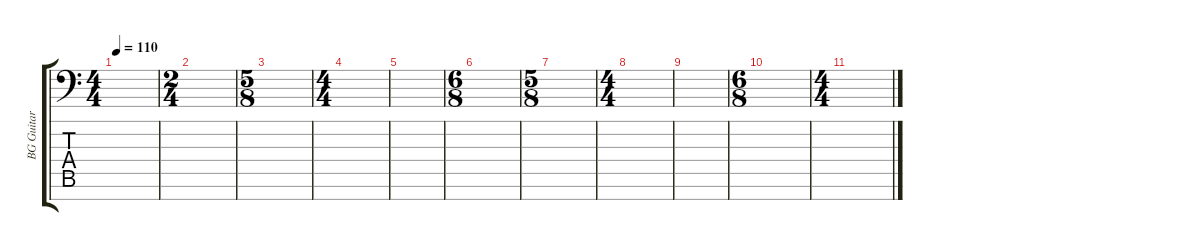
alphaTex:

\track ("BG Guitar" "BG Guitar") {instrument overdrivenguitar}
\staff {score tabs}
\tuning (Eb4 Bb3 Gb3 Db3 Ab2 Eb2 Ab1) {hide}
\ts (4 4)
\tempo 110
\clef f4
\ks c
|
\ts (2 4)
|
\ts (5 8)
|
\ts (4 4)
|
|
\ts (6 8)
|
\ts (5 8)
|
\ts (4 4)
|
|
\ts (6 8)
|
\ts (4 4)
